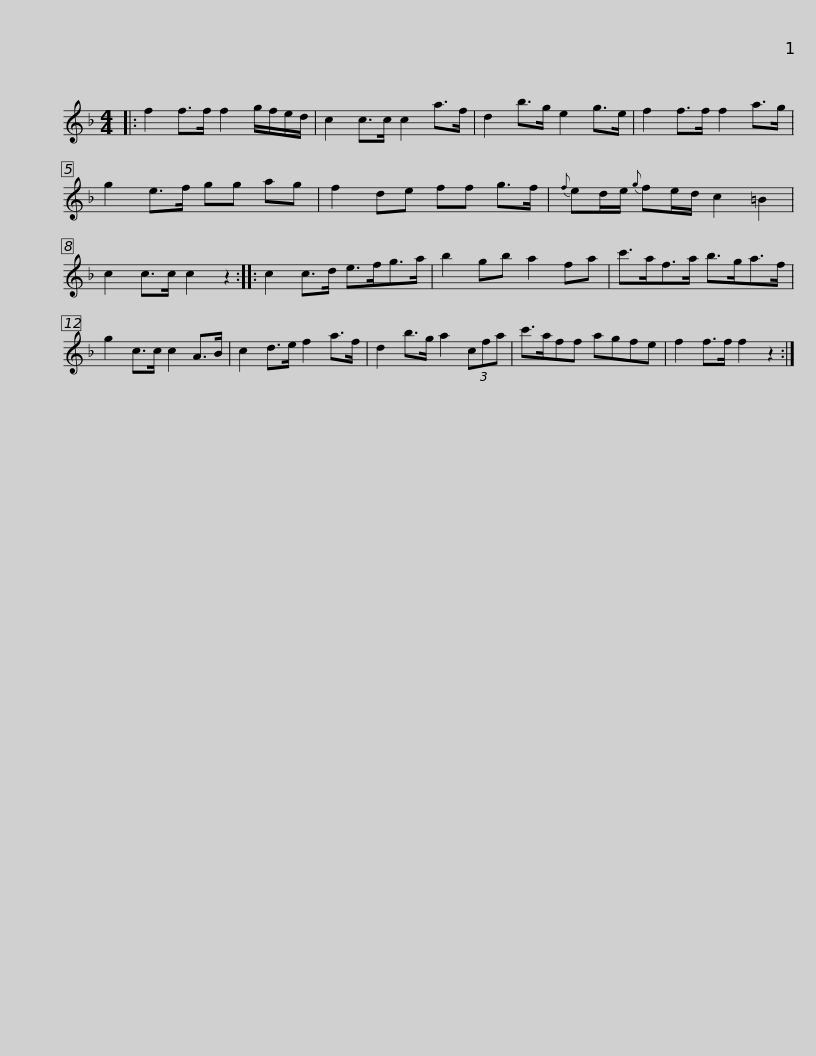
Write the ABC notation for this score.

X:1
L:1/8
M:4/4
I:linebreak $
K:F
V:1 treble
V:1
|: f2 f>f f2 g/f/e/d/ | c2 c>c c2 a>f | d2 b>g e2 g>e | f2 f>f f2 a>g | g2 e>f gg ag |$ %5
 f2 de ff g>f |{f} ed/e/{g} fe/d/ c2 =B2 | c2 c>c c2 z2 :: c2 c>d e>fg>a | b2 gb a2 fa |$ %10
 c'>af>a b>ga>f | g2 c>c c2 A>B | c2 d>e f2 a>f | d2 b>g a2 (3cfa | c'>aff agfe |$ %15
 f2 f>f f2 z2 :| %16
